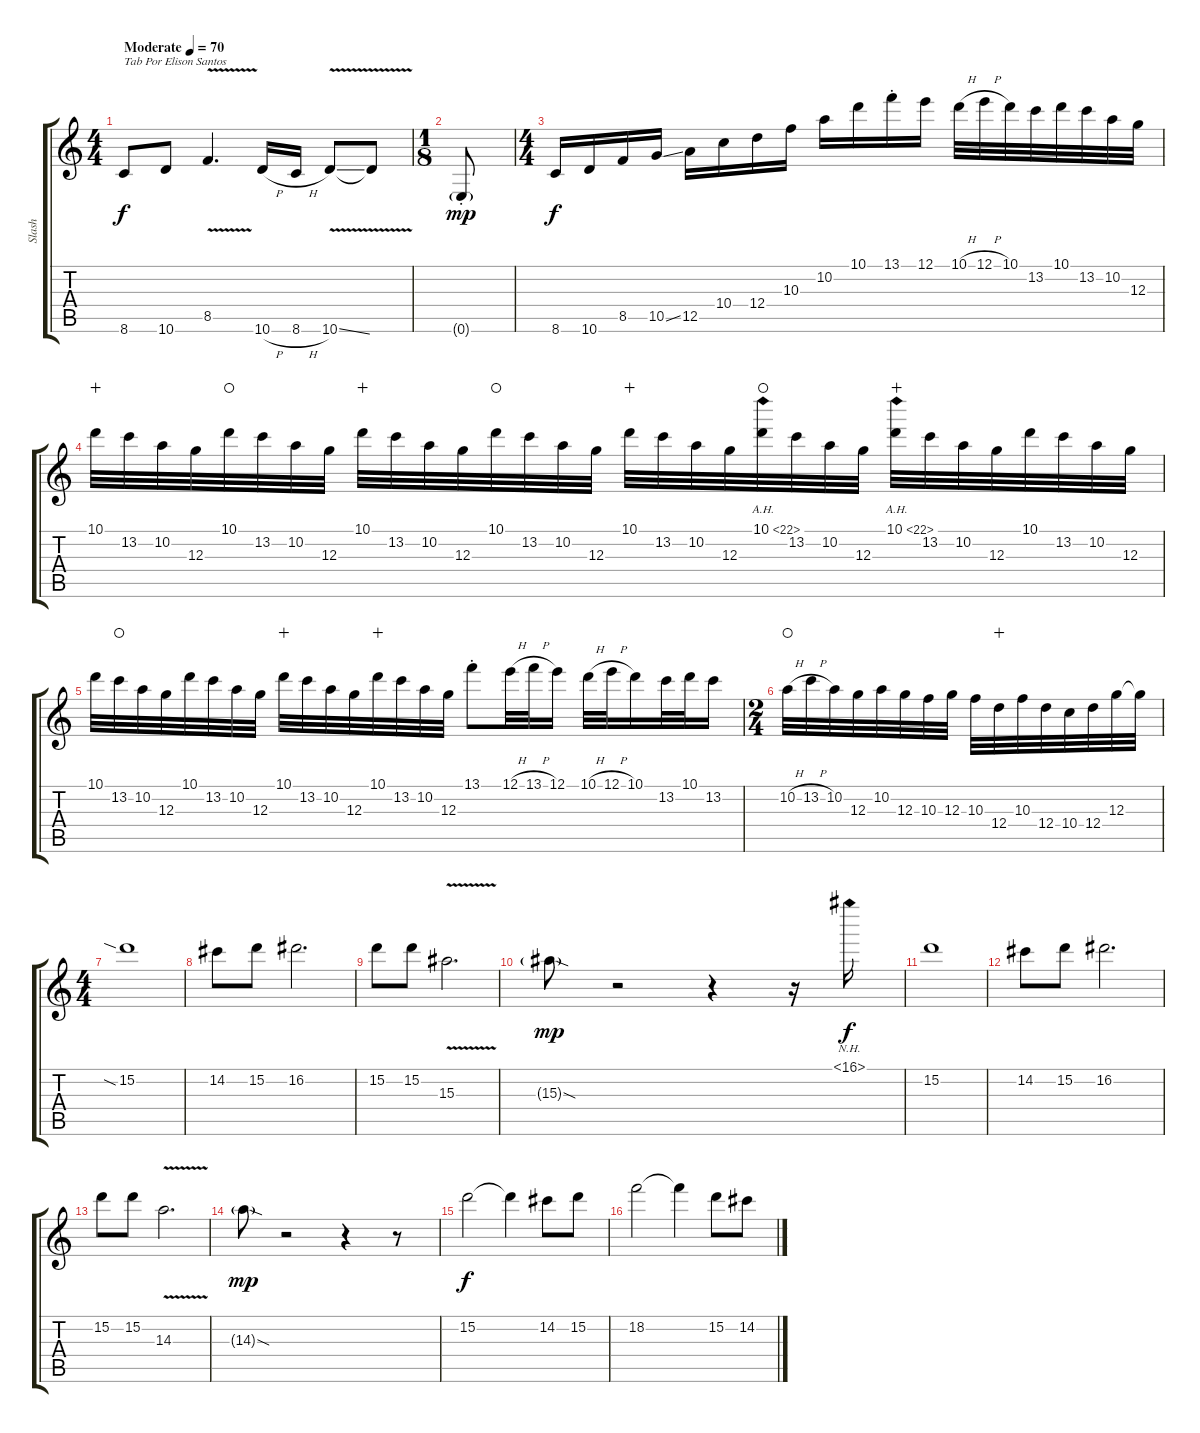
\track ("Slash" "Slash") {instrument overdrivenguitar}
\staff {score tabs}
\tuning (E4 B3 G3 D3 A2 E2) {hide}
\ts (4 4)
\tempo (70 "Moderate")
\clef g2
\ks c
8.6.8{txt "Tab Por Elison Santos" dy f instrument overdrivenguitar} 10.6.8 8.5{v}.4{d} 10.6{h}.16 8.6{h}.16 10.6{v ss}.8 10.6{t}.8 |
\ts (1 8)
0.6{g st}.8{dy mp} |
\ts (4 4)
8.6.16{dy f} 10.6.16 8.5.16 10.5{ss}.16 12.5.16 10.4.16 12.4.16 10.3.16 10.2.16 10.1.16 13.1{st}.16 12.1.16 10.1{h}.32 12.1{h}.32 10.1.32 13.2.32 10.1.32 13.2.32 10.2.32 12.3.32 |
10.1.32{wahc} 13.2.32 10.2.32 12.3.32 10.1.32{waho} 13.2.32 10.2.32 12.3.32 10.1.32{wahc} 13.2.32 10.2.32 12.3.32 10.1.32{waho} 13.2.32 10.2.32 12.3.32 10.1.32{wahc} 13.2.32 10.2.32 12.3.32 10.1{ah 12}.32{waho} 13.2.32 10.2.32 12.3.32 10.1{ah 12}.32{wahc} 13.2.32 10.2.32 12.3.32 10.1.32 13.2.32 10.2.32 12.3.32 |
10.1.32 13.2.32{waho} 10.2.32 12.3.32 10.1.32 13.2.32 10.2.32 12.3.32 10.1.32{wahc} 13.2.32 10.2.32 12.3.32 10.1.32{wahc} 13.2.32 10.2.32 12.3.32 13.1{st}.8 12.1{h}.32 13.1{h}.32 12.1.16 10.1{h}.32 12.1{h}.32 10.1.16 13.2.32 10.1.32 13.2.16 |
\ts (2 4)
10.2{h}.32{waho} 13.2{h}.32 10.2.32 12.3.32 10.2.32 12.3.32 10.3.32 12.3.32 10.3.32 12.4.32{wahc} 10.3.32 12.4.32 10.4.32 12.4.32 12.3.32 12.3{t}.32 |
\ts (4 4)
15.2{sia}.1 |
14.2.8 15.2.8 16.2.2{d} |
15.2.8 15.2.8 15.3{v}.2{d} |
15.3{sod g}.8{dy mp} r.2 r.4 r.16 16.1{nh}.16{dy f} |
15.2.1 |
14.2.8 15.2.8 16.2.2{d} |
15.2.8 15.2.8 14.3{v}.2{d} |
14.3{sod g}.8{dy mp} r.2 r.4 r.8 |
15.2.2{dy f} 15.2{t}.4 14.2.8 15.2.8 |
18.2.2 18.2{t}.4 15.2.8 14.2.8
